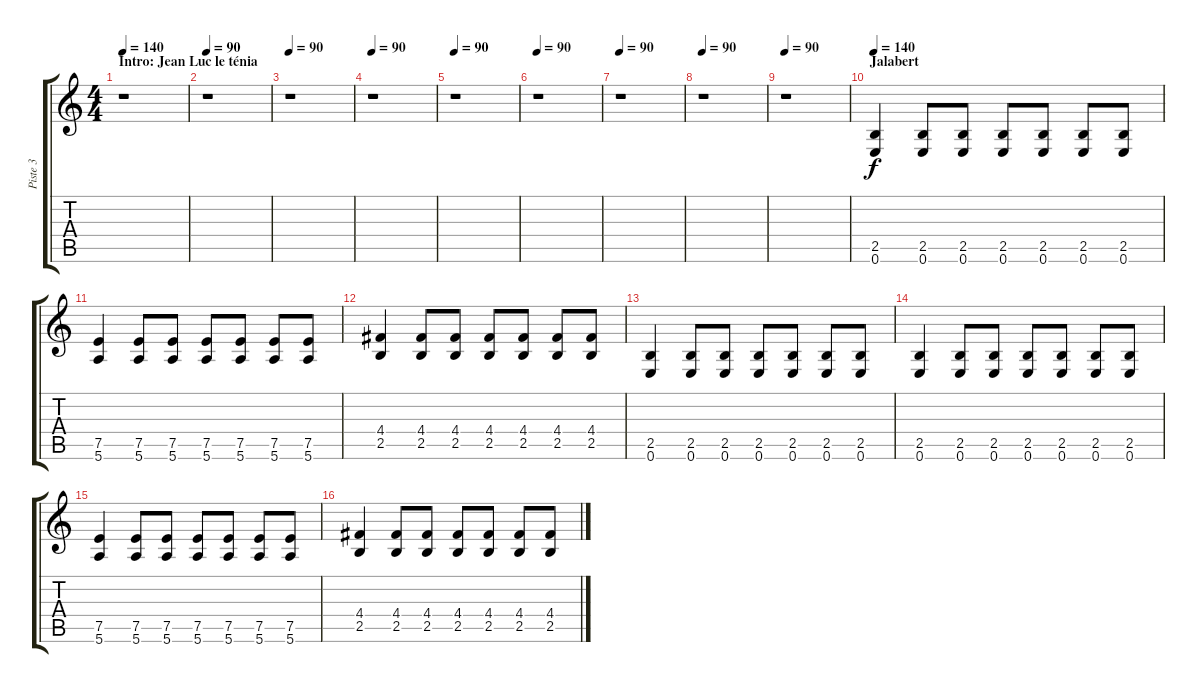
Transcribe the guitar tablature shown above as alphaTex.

\track ("Piste 3" "Piste 3") {instrument distortionguitar}
\staff {score tabs}
\tuning (E4 B3 G3 D3 A2 E2) {hide}
\ts (4 4)
\section ("" "Intro: Jean Luc le ténia")
\tempo 140
\tempo 90
\tempo 140
\clef g2
\ks c
r.1{dy f instrument distortionguitar} |
\tempo 90
r.1 |
\tempo 90
r.1 |
\tempo 90
r.1 |
\tempo 90
r.1 |
\tempo 90
r.1 |
\tempo 90
r.1 |
\tempo 90
r.1 |
\tempo 90
r.1 |
\section ("" "Jalabert")
\tempo 140
(2.5 0.6).4 (2.5 0.6).8 (2.5 0.6).8 (2.5 0.6).8 (2.5 0.6).8 (2.5 0.6).8 (2.5 0.6).8 |
(7.5 5.6).4 (7.5 5.6).8 (7.5 5.6).8 (7.5 5.6).8 (7.5 5.6).8 (7.5 5.6).8 (7.5 5.6).8 |
(4.4 2.5).4 (4.4 2.5).8 (4.4 2.5).8 (4.4 2.5).8 (4.4 2.5).8 (4.4 2.5).8 (4.4 2.5).8 |
(2.5 0.6).4 (2.5 0.6).8 (2.5 0.6).8 (2.5 0.6).8 (2.5 0.6).8 (2.5 0.6).8 (2.5 0.6).8 |
(2.5 0.6).4 (2.5 0.6).8 (2.5 0.6).8 (2.5 0.6).8 (2.5 0.6).8 (2.5 0.6).8 (2.5 0.6).8 |
(7.5 5.6).4 (7.5 5.6).8 (7.5 5.6).8 (7.5 5.6).8 (7.5 5.6).8 (7.5 5.6).8 (7.5 5.6).8 |
(4.4 2.5).4 (4.4 2.5).8 (4.4 2.5).8 (4.4 2.5).8 (4.4 2.5).8 (4.4 2.5).8 (4.4 2.5).8
